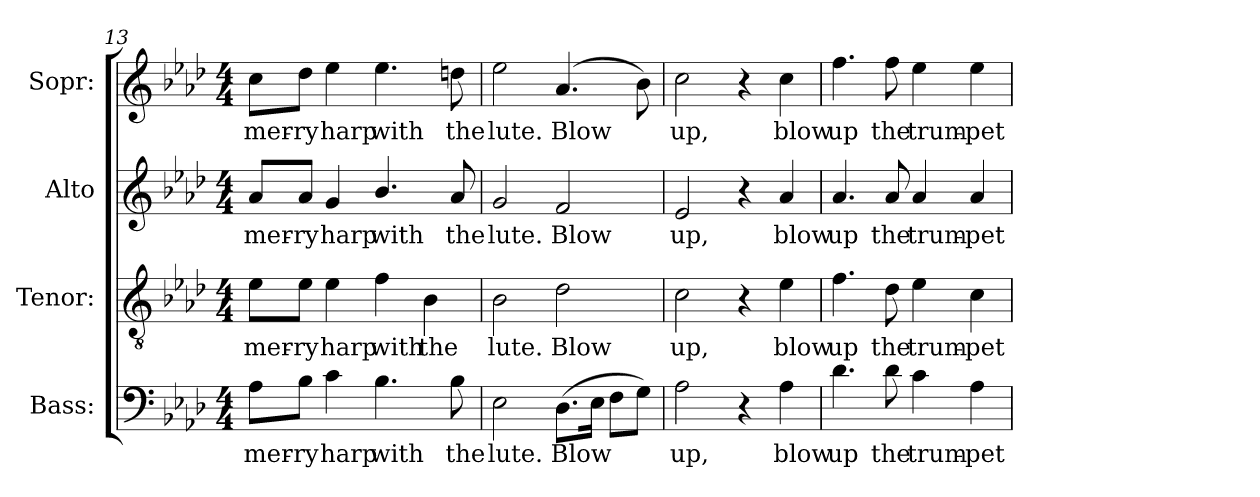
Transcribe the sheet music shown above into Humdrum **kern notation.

**kern	**text	**kern	**text	**kern	**text	**kern	**text
*part4	*part4	*part3	*part3	*part2	*part2	*part1	*part1
*staff4	*staff4	*staff3	*staff3	*staff2	*staff2	*staff1	*staff1
*I"Bass:	*	*I"Tenor:	*	*I"Alto	*	*I"Sopr:	*
*clefF4	*	*clefGv2	*	*clefG2	*	*clefG2	*
*	*	*ITrd7c12	*	*	*	*	*
*k[b-e-a-d-]	*	*k[b-e-a-d-]	*	*k[b-e-a-d-]	*	*k[b-e-a-d-]	*
*A-:	*	*A-:	*	*A-:	*	*A-:	*
*M4/4	*	*M4/4	*	*M4/4	*	*M4/4	*
=13	=13	=13	=13	=13	=13	=13	=13
!	!LO:LY:b:color=#000000	!	!	!	!	!	!
!	!	!	!LO:LY:b:color=#000000	!	!	!	!
!	!	!	!	!	!LO:LY:b:color=#000000	!	!
!	!	!	!	!	!	!	!LO:LY:b:color=#000000
8A-i\L	mer-	8E-i\L	mer-	8a-i/L	mer-	8cci\L	mer-
!	!LO:LY:b:color=#000000	!	!	!	!	!	!
!	!	!	!LO:LY:b:color=#000000	!	!	!	!
!	!	!	!	!	!LO:LY:b:color=#000000	!	!
!	!	!	!	!	!	!	!LO:LY:b:color=#000000
8B-i\J	-ry	8E-i\J	-ry	8a-i/J	-ry	8dd-i\J	-ry
!	!LO:LY:b:color=#000000	!	!	!	!	!	!
!	!	!	!LO:LY:b:color=#000000	!	!	!	!
!	!	!	!	!	!LO:LY:b:color=#000000	!	!
!	!	!	!	!	!	!	!LO:LY:b:color=#000000
4ci\	harp	4E-i\	harp	4gi/	harp	4ee-i\	harp
!	!LO:LY:b:color=#000000	!	!	!	!	!	!
!	!	!	!LO:LY:b:color=#000000	!	!	!	!
!	!	!	!	!	!LO:LY:b:color=#000000	!	!
!	!	!	!	!	!	!	!LO:LY:b:color=#000000
4.B-i\	with	4Fi\	with	4.b-i/	with	4.ee-i\	with
!	!	!	!LO:LY:b:color=#000000	!	!	!	!
.	.	4BB-i\	the	.	.	.	.
!	!LO:LY:b:color=#000000	!	!	!	!	!	!
!	!	!	!	!	!LO:LY:b:color=#000000	!	!
!	!	!	!	!	!	!	!LO:LY:b:color=#000000
8B-i\	the	.	.	8a-i/	the	8ddni\	the
=14	=14	=14	=14	=14	=14	=14	=14
!	!LO:LY:b:color=#000000	!	!	!	!	!	!
!	!	!	!LO:LY:b:color=#000000	!	!	!	!
!	!	!	!	!	!LO:LY:b:color=#000000	!	!
!	!	!	!	!	!	!	!LO:LY:b:color=#000000
2E-i\	lute.	2BB-i\	lute.	2gi/	lute.	2ee-i\	lute.
!	!LO:LY:b:color=#000000	!	!	!	!	!	!
!	!	!	!LO:LY:b:color=#000000	!	!	!	!
!	!	!	!	!	!LO:LY:b:color=#000000	!	!
!	!	!	!	!	!	!	!LO:LY:b:color=#000000
(8.D-i\L	Blow	2D-i\	Blow	2fi/	Blow	(4.a-i/	Blow
16E-i\Jk	.	.	.	.	.	.	.
8Fi\L	.	.	.	.	.	.	.
8Gi\J)	.	.	.	.	.	8b-i\)	.
!!LO:LB:g=z
=15	=15	=15	=15	=15	=15	=15	=15
!	!LO:LY:b:color=#000000	!	!	!	!	!	!
!	!	!	!LO:LY:b:color=#000000	!	!	!	!
!	!	!	!	!	!LO:LY:b:color=#000000	!	!
!	!	!	!	!	!	!	!LO:LY:b:color=#000000
2A-i\	up,	2Ci\	up,	2e-i/	up,	2cci\	up,
4r	.	4r	.	4r	.	4r	.
!	!LO:LY:b:color=#000000	!	!	!	!	!	!
!	!	!	!LO:LY:b:color=#000000	!	!	!	!
!	!	!	!	!	!LO:LY:b:color=#000000	!	!
!	!	!	!	!	!	!	!LO:LY:b:color=#000000
4A-i\	blow	4E-i\	blow	4a-i/	blow	4cci\	blow
=16	=16	=16	=16	=16	=16	=16	=16
!	!LO:LY:b:color=#000000	!	!	!	!	!	!
!	!	!	!LO:LY:b:color=#000000	!	!	!	!
!	!	!	!	!	!LO:LY:b:color=#000000	!	!
!	!	!	!	!	!	!	!LO:LY:b:color=#000000
4.d-i\	up	4.Fi\	up	4.a-i/	up	4.ffi\	up
!	!LO:LY:b:color=#000000	!	!	!	!	!	!
!	!	!	!LO:LY:b:color=#000000	!	!	!	!
!	!	!	!	!	!LO:LY:b:color=#000000	!	!
!	!	!	!	!	!	!	!LO:LY:b:color=#000000
8d-i\	the	8D-i\	the	8a-i/	the	8ffi\	the
!	!LO:LY:b:color=#000000	!	!	!	!	!	!
!	!	!	!LO:LY:b:color=#000000	!	!	!	!
!	!	!	!	!	!LO:LY:b:color=#000000	!	!
!	!	!	!	!	!	!	!LO:LY:b:color=#000000
4ci\	trum-	4E-i\	trum-	4a-i/	trum-	4ee-i\	trum-
!	!LO:LY:b:color=#000000	!	!	!	!	!	!
!	!	!	!LO:LY:b:color=#000000	!	!	!	!
!	!	!	!	!	!LO:LY:b:color=#000000	!	!
!	!	!	!	!	!	!	!LO:LY:b:color=#000000
4A-i\	-pet	4Ci\	-pet	4a-i/	-pet	4ee-i\	-pet
=	=	=	=	=	=	=	=
*-	*-	*-	*-	*-	*-	*-	*-
